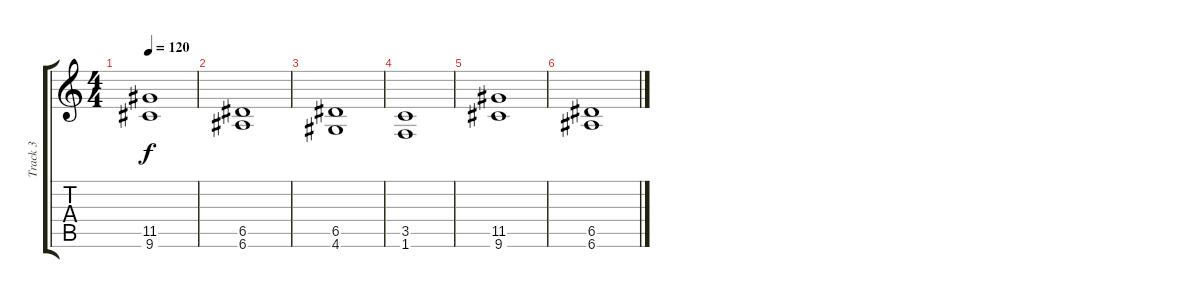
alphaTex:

\track ("Track 3" "Track 3") {instrument distortionguitar}
\staff {score tabs}
\tuning (E4 B3 G3 D3 A2 E2) {hide}
\ts (4 4)
\tempo 120
\clef g2
\ks c
(11.5 9.6).1{dy f} |
(6.5 6.6).1 |
(6.5 4.6).1 |
(3.5 1.6).1 |
(11.5 9.6).1 |
(6.5 6.6).1
